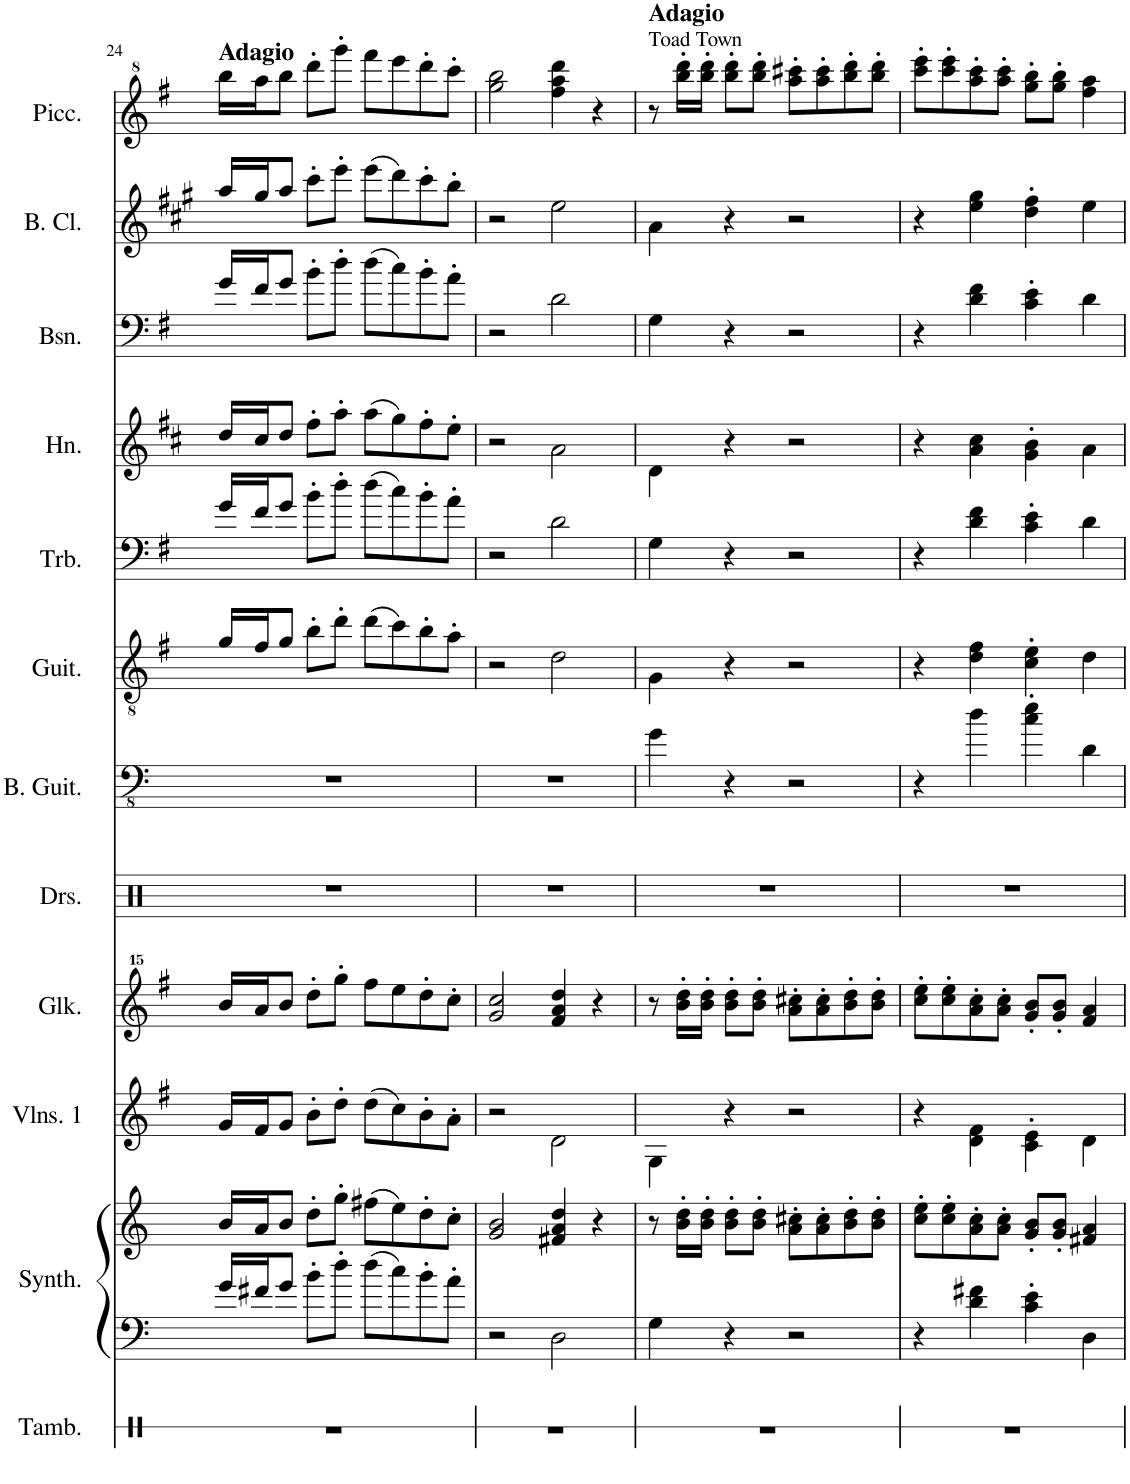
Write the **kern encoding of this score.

**kern	**kern	**kern	**kern	**kern	**kern	**kern	**kern	**kern	**kern	**kern	**kern	**kern
*part12	*part11	*part11	*part10	*part9	*part8	*part7	*part6	*part5	*part4	*part3	*part2	*part1
*staff13	*staff12	*staff11	*staff10	*staff9	*staff8	*staff7	*staff6	*staff5	*staff4	*staff3	*staff2	*staff1
*I"Tambourine	*I"Keyboard Synthesizer	*	*I"Violins 1	*I"Glockenspiel	*I"Drumset	*I"Bass Guitar	*I"Guitar	*I"Trombone	*I"Horn	*I"Bassoon	*I"Bass Clarinet	*I"Piccolo
*I'Tamb.	*I'Synth.	*	*I'Vlns. 1	*I'Glk.	*I'Drs.	*I'B. Guit.	*I'Guit.	*I'Trb.	*I'Hn.	*I'Bsn.	*I'B. Cl.	*I'Picc.
!!LO:PB:g=z
*clefX	*clefF4	*clefG2	*clefG2	*clefG^^2	*clefX	*clefFv4	*clefGv2	*clefF4	*clefG2	*clefF4	*clefG2	*clefG^2
*	*	*	*	*	*	*	*	*	*Trd4c7	*	*Trd8c14	*Trd-7c-12
*k[]	*k[]	*k[]	*k[f#]	*k[f#]	*k[]	*k[]	*k[f#]	*k[f#]	*k[f#c#]	*k[f#]	*k[f#c#g#]	*k[f#]
*M4/4	*M4/4	*M4/4	*M4/4	*M4/4	*M4/4	*M4/4	*M4/4	*M4/4	*M4/4	*M4/4	*M4/4	*M4/4
=24	=24	=24	=24	=24	=24	=24	=24	=24	=24	=24	=24	=24
!	!	!	!	!	!	!	!	!	!	!	!	!LO:TX:a:B:t=Adagio
1r	16g/LL	16b/LL	16g/LL	16bbb/LL	1r	1r	16g/LL	16g/LL	16dd/LL	16g/LL	16aa/LL	16bbb\LL
.	16f#X/J	16a/J	16f#/J	16aaa/J	.	.	16f#/J	16f#/J	16cc#/J	16f#/J	16gg#/J	16aaa\J
.	8g/J	8b/J	8g/J	8bbb/J	.	.	8g/J	8g/J	8dd/J	8g/J	8aa/J	8bbb\J
.	8b'\L	8dd'\L	8b'\L	8dddd'\L	.	.	8b'\L	8b'\L	8ff#'\L	8b'\L	8ccc#'\L	8dddd'\L
.	8dd'\J	8gg'\J	8dd'\J	8gggg'\J	.	.	8dd'\J	8dd'\J	8aa'\J	8dd'\J	8eee'\J	8gggg'\J
.	8dd\L	(8ff#X\L	(8dd\L	8ffff#\L	.	.	(8dd\L	(8dd\L	(8aa\L	(8dd\L	(8eee\L	8ffff#\L
.	8cc\	8ee\)	8cc\)	8eeee\	.	.	8cc\)	8cc\)	8gg\)	8cc\)	8ddd\)	8eeee\
.	8b'\	8dd'\	8b'\	8dddd'\	.	.	8b'\	8b'\	8ff#'\	8b'\	8ccc#'\	8dddd'\
.	8a'\J	8cc'\J	8a'\J	8cccc'\J	.	.	8a'\J	8a'\J	8ee'\J	8a'\J	8bb'\J	8cccc'\J
=25	=25	=25	=25	=25	=25	=25	=25	=25	=25	=25	=25	=25
1r	2r	2g/ 2b/	2r	2ggg/ 2cccc/	1r	1r	2r	2r	2r	2r	2r	2ggg\ 2bbb\
.	2D\	4f#X/ 4a/ 4dd/	2d\	4fff#/ 4aaa/ 4dddd/	.	.	2d\	2d\	2a\	2d\	2ee\	4fff#\ 4aaa\ 4dddd\
.	.	4r	.	4r	.	.	.	.	.	.	.	4r
=26	=26	=26	=26	=26	=26	=26	=26	=26	=26	=26	=26	=26
!	!	!	!	!	!	!	!	!	!	!	!	!LO:TX:a:B:t=Adagio
!	!	!	!	!	!	!	!	!	!	!	!	!LO:TX:a:t=Toad Town
1r	4G\	8r	4G\	8r	1r	4G\	4G\	4G\	4d\	4G\	4a\	8r
.	.	16b\' 16dd\'LL	.	16bbb\' 16dddd\'LL	.	.	.	.	.	.	.	16bbb\' 16dddd\'LL
.	.	16b\' 16dd\'JJ	.	16bbb\' 16dddd\'JJ	.	.	.	.	.	.	.	16bbb\' 16dddd\'JJ
.	4r	8b\' 8dd\'L	4r	8bbb\' 8dddd\'L	.	4r	4r	4r	4r	4r	4r	8bbb\' 8dddd\'L
.	.	8b\' 8dd\'J	.	8bbb\' 8dddd\'J	.	.	.	.	.	.	.	8bbb\' 8dddd\'J
.	2r	8a\' 8cc#X\'L	2r	8aaa\' 8cccc#X\'L	.	2r	2r	2r	2r	2r	2r	8aaa\' 8cccc#X\'L
.	.	8a\' 8cc#\'	.	8aaa\' 8cccc#\'	.	.	.	.	.	.	.	8aaa\' 8cccc#\'
.	.	8b\' 8dd\'	.	8bbb\' 8dddd\'	.	.	.	.	.	.	.	8bbb\' 8dddd\'
.	.	8b\' 8dd\'J	.	8bbb\' 8dddd\'J	.	.	.	.	.	.	.	8bbb\' 8dddd\'J
=27	=27	=27	=27	=27	=27	=27	=27	=27	=27	=27	=27	=27
1r	4r	8cc\' 8ee\'L	4r	8cccc\' 8eeee\'L	1r	4r	4r	4r	4r	4r	4r	8cccc\' 8eeee\'L
.	.	8cc\' 8ee\'	.	8cccc\' 8eeee\'	.	.	.	.	.	.	.	8cccc\' 8eeee\'
.	4d\ 4f#X\	8a\' 8cc\'	4d\ 4f#\	8aaa\' 8cccc\'	.	4d\	4d\ 4f#\	4d\ 4f#\	4a\ 4cc#\	4d\ 4f#\	4ee\ 4gg#\	8aaa\' 8cccc\'
.	.	8a\' 8cc\'J	.	8aaa\' 8cccc\'J	.	.	.	.	.	.	.	8aaa\' 8cccc\'J
.	4c\' 4e\'	8g/' 8b/'L	4c\' 4e\'	8ggg/' 8bbb/'L	.	4c\' 4e\'	4c\' 4e\'	4c\' 4e\'	4g\' 4b\'	4c\' 4e\'	4dd\' 4ff#\'	8ggg\' 8bbb\'L
.	.	8g/' 8b/'J	.	8ggg/' 8bbb/'J	.	.	.	.	.	.	.	8ggg\' 8bbb\'J
.	4D\	4f#X/ 4a/	4d\	4fff#/ 4aaa/	.	4D\	4d\	4d\	4a\	4d\	4ee\	4fff#\ 4aaa\
=	=	=	=	=	=	=	=	=	=	=	=	=
*-	*-	*-	*-	*-	*-	*-	*-	*-	*-	*-	*-	*-
